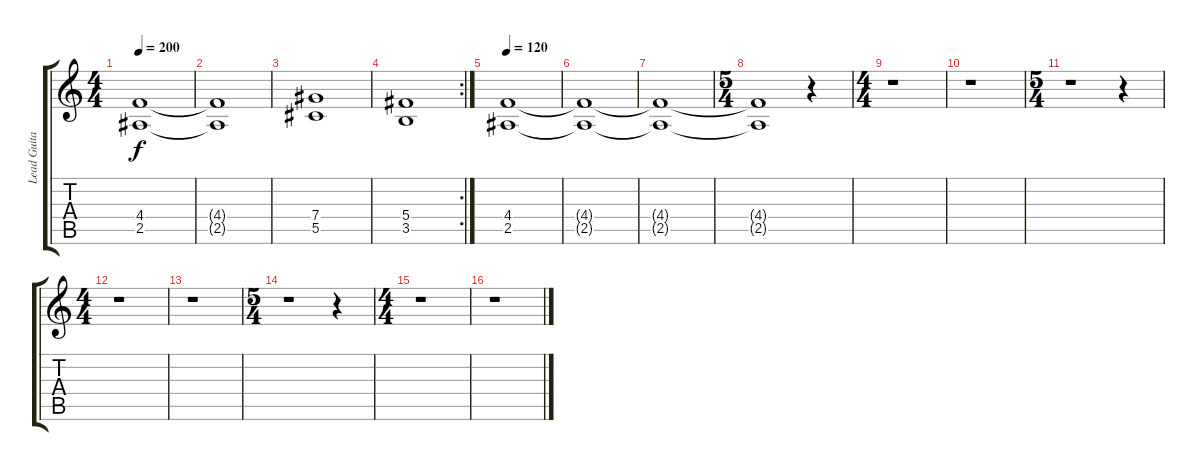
\track ("Lead Guitar" "Lead Guita") {instrument distortionguitar}
\staff {score tabs}
\tuning (Eb4 Bb3 Gb3 Db3 Ab2 Eb2) {hide}
\ts (4 4)
\tempo 200
\clef g2
\ks c
(4.4 2.5).1{dy f} |
(4.4{t} 2.5{t}).1 |
(7.4 5.5).1 |
\rc 2
(5.4 3.5).1 |
\tempo 120
(4.4 2.5).1 |
(4.4{t} 2.5{t}).1 |
(4.4{t} 2.5{t}).1 |
\ts (5 4)
(4.4{t} 2.5{t}).1 r.4 |
\ts (4 4)
r.1 |
r.1 |
\ts (5 4)
r.1 r.4 |
\ts (4 4)
r.1 |
r.1 |
\ts (5 4)
r.1 r.4 |
\ts (4 4)
r.1 |
r.1
